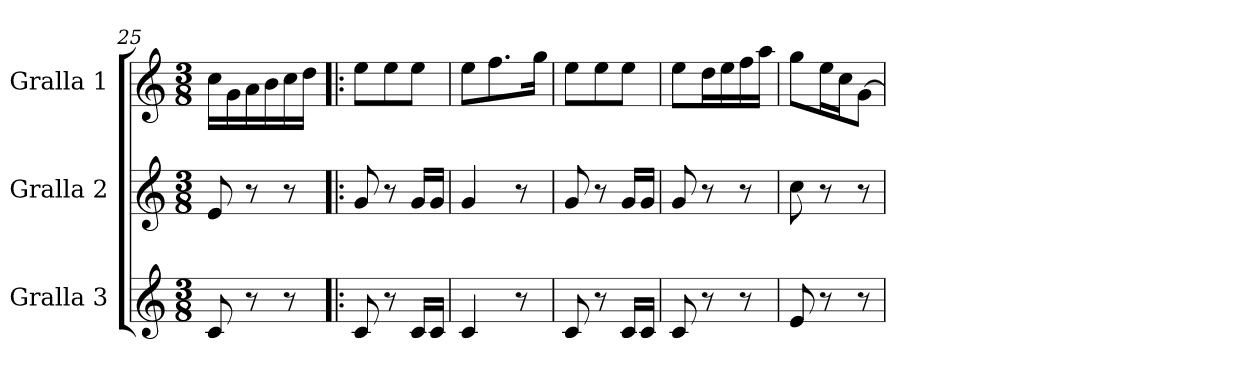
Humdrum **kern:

**kern	**kern	**kern
*part3	*part2	*part1
*staff3	*staff2	*staff1
*I"Gralla 3	*I"Gralla 2	*I"Gralla 1
*clefG2	*clefG2	*clefG2
*k[]	*k[]	*k[]
*M3/8	*M3/8	*M3/8
=25	=25	=25
8c	8e	16cc\LL
.	.	16g\
8r	8r	16a\
.	.	16b\
8r	8r	16cc\
.	.	16dd\JJ
=26!|:	=26!|:	=26!|:
8c	8g	8ee\L
8r	8r	8ee\
16c/LL	16g/LL	8ee\J
16c/JJ	16g/JJ	.
=27	=27	=27
4c	4g	8ee\L
.	.	8.ff\
8r	8r	.
.	.	16gg\Jk
=28	=28	=28
8c	8g	8ee\L
8r	8r	8ee\
16c/LL	16g/LL	8ee\J
16c/JJ	16g/JJ	.
=29	=29	=29
8c	8g	8ee\L
8r	8r	16dd\L
.	.	16ee\
8r	8r	16ff\
.	.	16aa\JJ
=30	=30	=30
8e	8cc	8gg\L
8r	8r	16ee\L
.	.	16cc\J
8r	8r	[8g\J
=	=	=
*-	*-	*-
